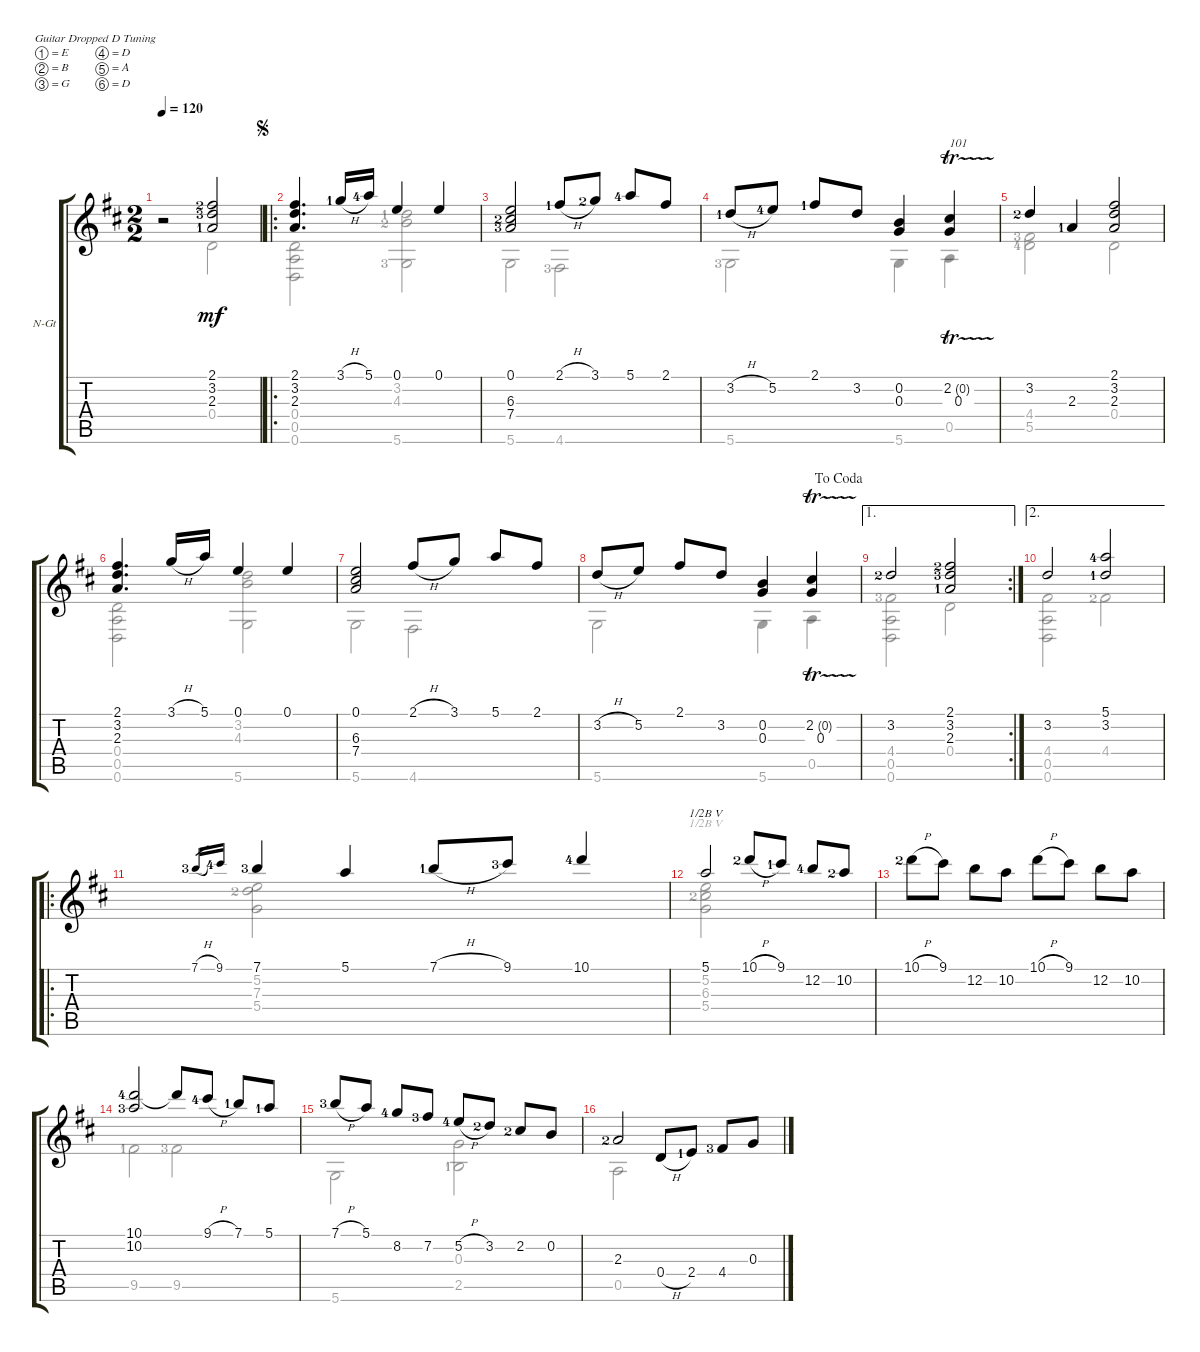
\defaultSystemsLayout 4
\bracketExtendMode groupsimilarinstruments
\firstSystemTrackNameOrientation horizontal
\otherSystemsTrackNameOrientation horizontal
\track ("Nylon Guitar" "N-Gt") {instrument acousticguitarnylon}
\staff {score tabs}
\tuning (E4 B3 G3 D3 A2 D2)
\voice
\ts (2 2)
\tempo 120
\clef g2
\ks d
r.2{dy mf instrument acousticguitarnylon} (2.1{lf 3} 3.2{lf 4} 2.3{lf 2}).2 |
\ro
\jump segno
(2.1 3.2 2.3).4{d} 3.1{h lf 2}.16 5.1{lf 5}.16 0.1.4 0.1.4 |
(0.1 6.3{lf 3} 7.4{lf 4}).2 2.1{h lf 2}.8 3.1{lf 3}.8 5.1{lf 5}.8 2.1.8 |
3.2{h lf 2}.8 5.2{lf 5}.8 2.1{lf 2}.8 3.2.8 (0.2 0.3).4 (2.2{tr (0 16)} 0.3).4{txt "101"} |
3.2{lf 3}.4 2.3{lf 2}.4 (2.1 3.2 2.3).2 |
(2.1 3.2 2.3).4{d} 3.1{h}.16 5.1.16 0.1.4 0.1.4 |
(0.1 6.3 7.4).2 2.1{h}.8 3.1.8 5.1.8 2.1.8 |
\jump dacoda
3.2{h}.8 5.2.8 2.1.8 3.2.8 (0.2 0.3).4 (2.2{tr (0 16)} 0.3).4 |
\ae 1
\rc 2
3.2{lf 3}.2 (2.1{lf 3} 3.2{lf 4} 2.3{lf 2}).2 |
\ae 2
3.2.2 (5.1{lf 5} 3.2{lf 2}).2 |
\ro
7.1{h lf 4}.16{gr} 9.1{lf 5}.16{gr} 7.1{lf 4}.4 5.1.4 7.1{h lf 2}.8 9.1{lf 4}.8 10.1{lf 5}.4 |
5.1.2{barre (5 half)} 10.1{h lf 3}.8 9.1{lf 2}.8 12.2{lf 5}.8 10.2{lf 3}.8 |
10.1{h lf 3}.8 9.1.8 12.2.8 10.2.8 10.1{h}.8 9.1.8 12.2.8 10.2.8 |
(10.1{lf 5} 10.2{lf 4}).2 10.1{t}.8 9.1{h lf 5}.8 7.1{lf 2}.8 5.1{lf 2}.8 |
7.1{h lf 4}.8 5.1.8 8.2{lf 5}.8 7.2{lf 4}.8 5.2{h lf 5}.8 3.2{lf 3}.8 2.2{lf 3}.8 0.2.8 |
2.3{lf 3}.2 0.4{h}.8 2.4{lf 2}.8 4.4{lf 4}.8 0.3.8
\voice
\clef g2
\ottava regular
\simile none
\ks d
r.2{dy mf} 0.4.2 |
(0.4 0.5 0.6).2 (5.6{lf 4} 4.3{lf 3} 3.2{lf 2}).2 |
5.6.2 4.6{lf 4}.2 |
5.6{lf 4}.2 5.6.4 0.5.4 |
(5.5{lf 5} 4.4{lf 4}).2 0.4.2 |
(0.4 0.5 0.6).2 (5.6 4.3 3.2).2 |
5.6.2 4.6.2 |
5.6.2 5.6.4 0.5.4 |
(4.4{lf 4} 0.5 0.6).2 0.4.2 |
(4.4 0.5 0.6).2 4.4{lf 3}.2 |
(5.2 7.3{lf 3} 5.4).2 |
(5.2 6.3{lf 3} 5.4).2{barre (5 half)} |
|
9.5{lf 2}.2 9.5{lf 4}.2 |
5.6.2 (2.5{lf 2} 0.3).2 |
0.5.2
